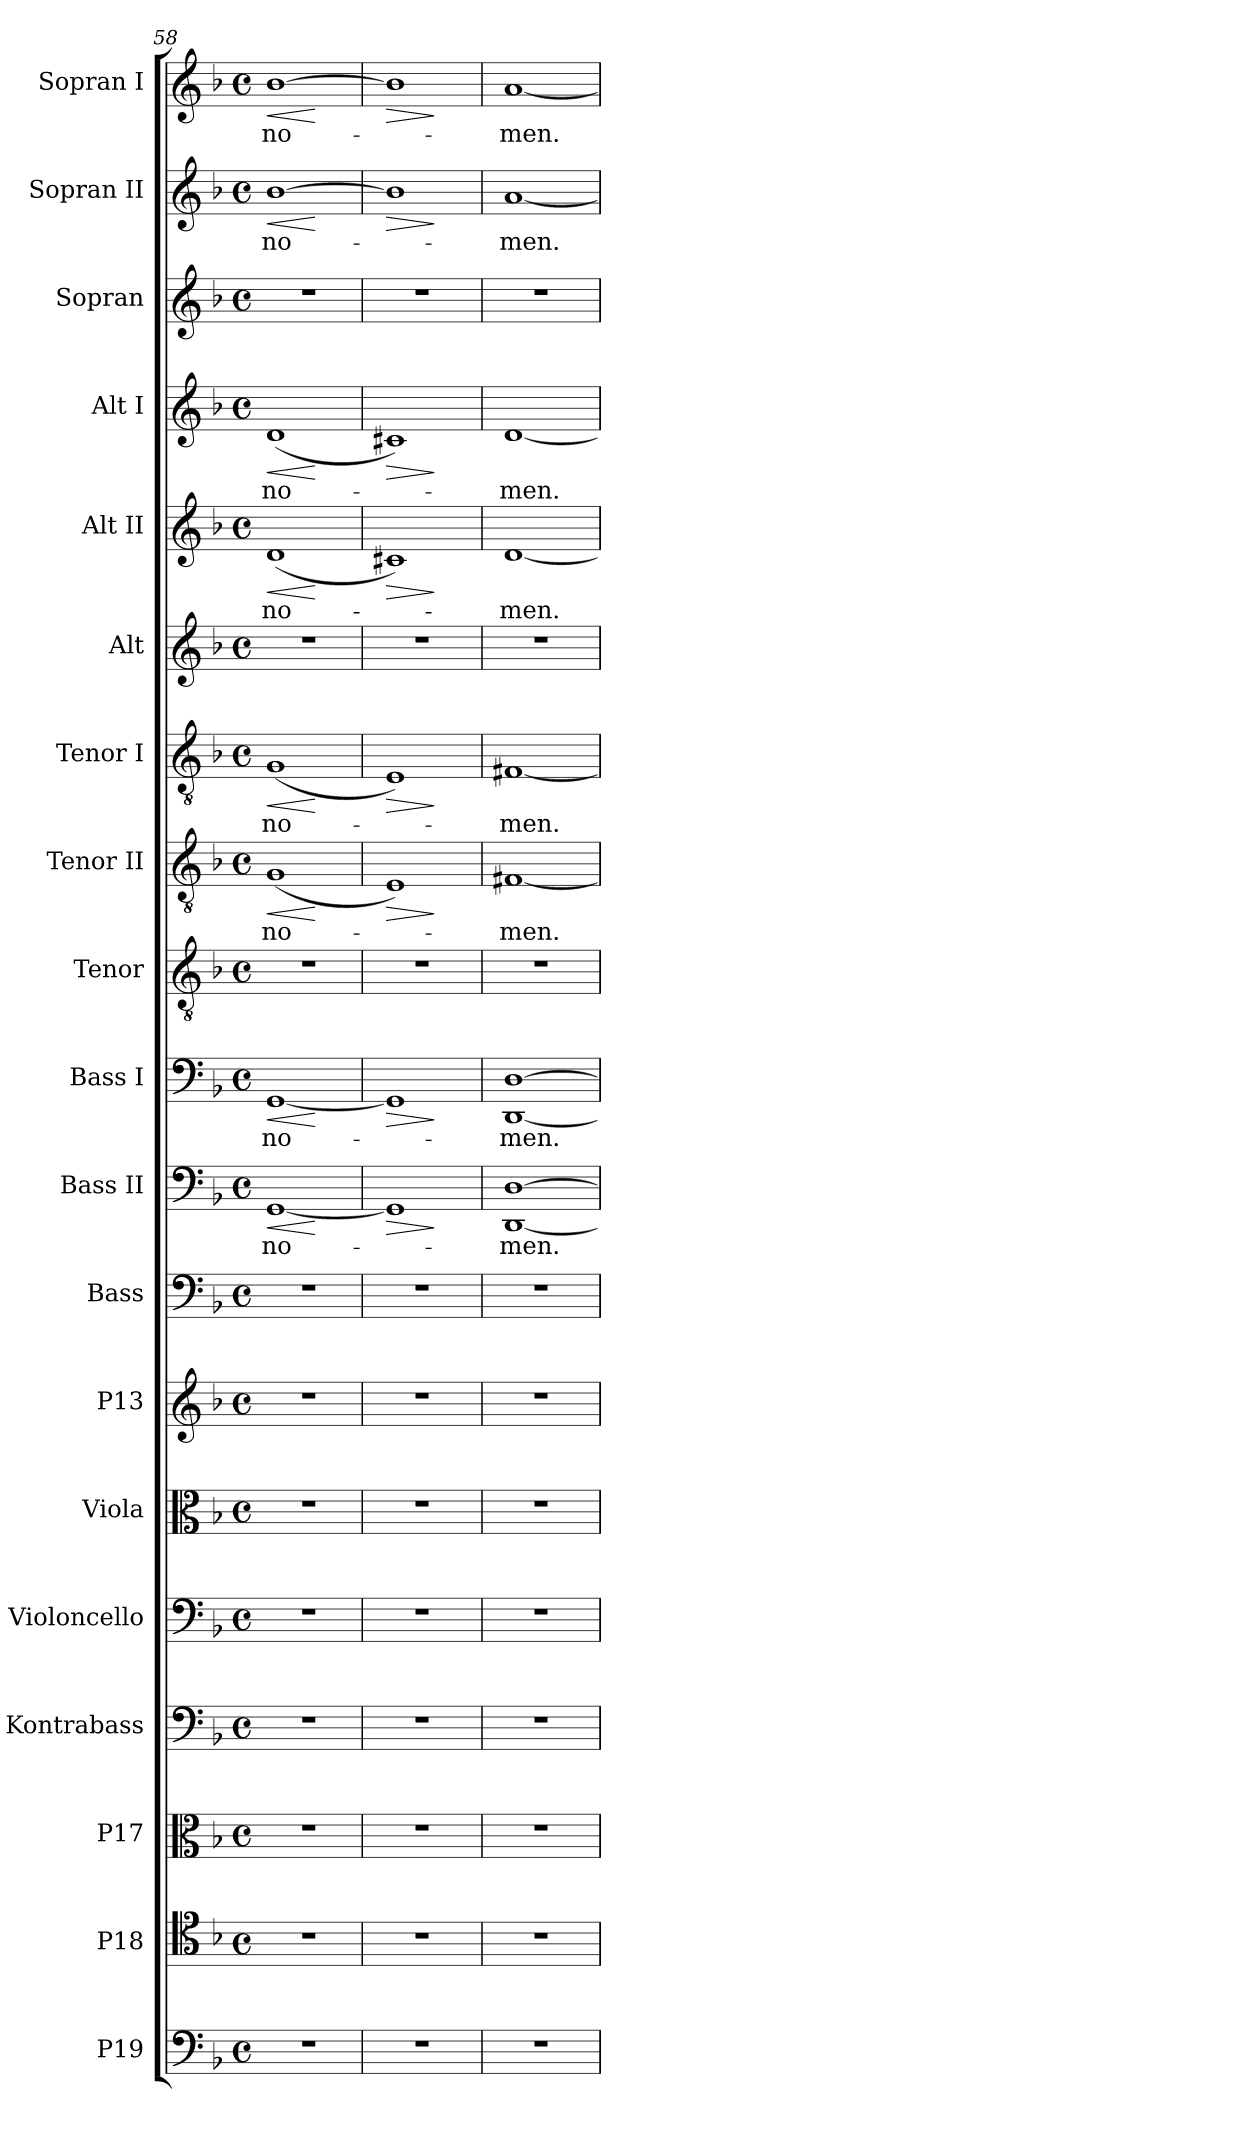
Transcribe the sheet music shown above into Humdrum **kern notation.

**kern	**kern	**kern	**kern	**kern	**kern	**kern	**kern	**kern	**text	**dynam	**kern	**text	**dynam	**kern	**kern	**text	**dynam	**kern	**text	**dynam	**kern	**kern	**text	**dynam	**kern	**text	**dynam	**kern	**kern	**text	**dynam	**kern	**text	**dynam
*part19	*part18	*part17	*part16	*part15	*part14	*part13	*part12	*part11	*part11	*part11	*part10	*part10	*part10	*part9	*part8	*part8	*part8	*part7	*part7	*part7	*part6	*part5	*part5	*part5	*part4	*part4	*part4	*part3	*part2	*part2	*part2	*part1	*part1	*part1
*staff19	*staff18	*staff17	*staff16	*staff15	*staff14	*staff13	*staff12	*staff11	*staff11	*staff11	*staff10	*staff10	*staff10	*staff9	*staff8	*staff8	*staff8	*staff7	*staff7	*staff7	*staff6	*staff5	*staff5	*staff5	*staff4	*staff4	*staff4	*staff3	*staff2	*staff2	*staff2	*staff1	*staff1	*staff1
*I"P19	*I"P18	*I"P17	*I"Kontrabass	*I"Violoncello	*I"Viola	*I"P13	*I"Bass	*I"Bass II	*	*	*I"Bass I	*	*	*I"Tenor	*I"Tenor II	*	*	*I"Tenor I	*	*	*I"Alt	*I"Alt II	*	*	*I"Alt I	*	*	*I"Sopran	*I"Sopran II	*	*	*I"Sopran I	*	*
*	*	*	*I'Kb.	*I'Vc.	*I'Vla.	*	*I'B.	*I'B.	*	*	*I'B.	*	*	*I'T.	*I'T.	*	*	*I'T.	*	*	*I'A.	*I'A.	*	*	*I'A.	*	*	*I'S.	*I'S.	*	*	*I'S.	*	*
*clefF4	*clefC4	*clefC3	*clefF4	*clefF4	*clefC3	*clefG2	*clefF4	*clefF4	*	*	*clefF4	*	*	*clefGv2	*clefGv2	*	*	*clefGv2	*	*	*clefG2	*clefG2	*	*	*clefG2	*	*	*clefG2	*clefG2	*	*	*clefG2	*	*
*	*	*	*ITrd7c12	*	*	*	*	*	*	*	*	*	*	*ITrd7c12	*ITrd7c12	*	*	*ITrd7c12	*	*	*	*	*	*	*	*	*	*	*	*	*	*	*	*
*k[b-]	*k[b-]	*k[b-]	*k[b-]	*k[b-]	*k[b-]	*k[b-]	*k[b-]	*k[b-]	*	*	*k[b-]	*	*	*k[b-]	*k[b-]	*	*	*k[b-]	*	*	*k[b-]	*k[b-]	*	*	*k[b-]	*	*	*k[b-]	*k[b-]	*	*	*k[b-]	*	*
*F:	*F:	*F:	*F:	*F:	*F:	*F:	*F:	*F:	*	*	*F:	*	*	*F:	*F:	*	*	*F:	*	*	*F:	*F:	*	*	*F:	*	*	*F:	*F:	*	*	*F:	*	*
*M4/4	*M4/4	*M4/4	*M4/4	*M4/4	*M4/4	*M4/4	*M4/4	*M4/4	*	*	*M4/4	*	*	*M4/4	*M4/4	*	*	*M4/4	*	*	*M4/4	*M4/4	*	*	*M4/4	*	*	*M4/4	*M4/4	*	*	*M4/4	*	*
*met(c)	*met(c)	*met(c)	*met(c)	*met(c)	*met(c)	*met(c)	*met(c)	*met(c)	*	*	*met(c)	*	*	*met(c)	*met(c)	*	*	*met(c)	*	*	*met(c)	*met(c)	*	*	*met(c)	*	*	*met(c)	*met(c)	*	*	*met(c)	*	*
=58	=58	=58	=58	=58	=58	=58	=58	=58	=58	=58	=58	=58	=58	=58	=58	=58	=58	=58	=58	=58	=58	=58	=58	=58	=58	=58	=58	=58	=58	=58	=58	=58	=58	=58
!	!	!	!	!	!	!	!	!	!LO:LY:b:color=#000000	!LO:HP:b	!	!	!	!	!	!	!	!	!	!	!	!	!	!	!	!	!	!	!	!	!	!	!	!
!	!	!	!	!	!	!	!	!	!	!	!	!LO:LY:b:color=#000000	!LO:HP:b	!	!	!	!	!	!	!	!	!	!	!	!	!	!	!	!	!	!	!	!	!
!	!	!	!	!	!	!	!	!	!	!	!	!	!	!	!	!LO:LY:b:color=#000000	!LO:HP:b	!	!	!	!	!	!	!	!	!	!	!	!	!	!	!	!	!
!	!	!	!	!	!	!	!	!	!	!	!	!	!	!	!	!	!	!	!LO:LY:b:color=#000000	!LO:HP:b	!	!	!	!	!	!	!	!	!	!	!	!	!	!
!	!	!	!	!	!	!	!	!	!	!	!	!	!	!	!	!	!	!	!	!	!	!	!LO:LY:b:color=#000000	!LO:HP:b	!	!	!	!	!	!	!	!	!	!
!	!	!	!	!	!	!	!	!	!	!	!	!	!	!	!	!	!	!	!	!	!	!	!	!	!	!LO:LY:b:color=#000000	!LO:HP:b	!	!	!	!	!	!	!
!	!	!	!	!	!	!	!	!	!	!	!	!	!	!	!	!	!	!	!	!	!	!	!	!	!	!	!	!	!	!LO:LY:b:color=#000000	!LO:HP:b	!	!	!
!	!	!	!	!	!	!	!	!	!	!	!	!	!	!	!	!	!	!	!	!	!	!	!	!	!	!	!	!	!	!	!	!	!LO:LY:b:color=#000000	!LO:HP:b
1r	1r	1r	1r	1r	1r	1r	1r	[1GGi	no-	<	[1GGi	no-	<	1r	(1GGi	no-	<	(1GGi	no-	<	1r	(1di	no-	<	(1di	no-	<	1r	[1b-i	no-	<	[1b-i	no-	<
.	.	.	.	.	.	.	.	.	.	[	.	.	[	.	.	.	[	.	.	[	.	.	.	[	.	.	[	.	.	.	[	.	.	[
=59	=59	=59	=59	=59	=59	=59	=59	=59	=59	=59	=59	=59	=59	=59	=59	=59	=59	=59	=59	=59	=59	=59	=59	=59	=59	=59	=59	=59	=59	=59	=59	=59	=59	=59
!	!	!	!	!	!	!	!	!	!	!LO:HP:b	!	!	!LO:HP:b	!	!	!	!LO:HP:b	!	!	!LO:HP:b	!	!	!	!LO:HP:b	!	!	!LO:HP:b	!	!	!	!LO:HP:b	!	!	!LO:HP:b
1r	1r	1r	1r	1r	1r	1r	1r	1GGi]	.	>	1GGi]	.	>	1r	1EEi)	.	>	1EEi)	.	>	1r	1c#Xi)	.	>	1c#Xi)	.	>	1r	1b-i]	.	>	1b-i]	.	>
.	.	.	.	.	.	.	.	.	.	]	.	.	]	.	.	.	]	.	.	]	.	.	.	]	.	.	]	.	.	.	]	.	.	]
=60	=60	=60	=60	=60	=60	=60	=60	=60	=60	=60	=60	=60	=60	=60	=60	=60	=60	=60	=60	=60	=60	=60	=60	=60	=60	=60	=60	=60	=60	=60	=60	=60	=60	=60
!	!	!	!	!	!	!	!	!	!LO:LY:b:color=#000000	!	!	!	!	!	!	!	!	!	!	!	!	!	!	!	!	!	!	!	!	!	!	!	!	!
!	!	!	!	!	!	!	!	!	!	!	!	!LO:LY:b:color=#000000	!	!	!	!	!	!	!	!	!	!	!	!	!	!	!	!	!	!	!	!	!	!
!	!	!	!	!	!	!	!	!	!	!	!	!	!	!	!	!LO:LY:b:color=#000000	!	!	!	!	!	!	!	!	!	!	!	!	!	!	!	!	!	!
!	!	!	!	!	!	!	!	!	!	!	!	!	!	!	!	!	!	!	!LO:LY:b:color=#000000	!	!	!	!	!	!	!	!	!	!	!	!	!	!	!
!	!	!	!	!	!	!	!	!	!	!	!	!	!	!	!	!	!	!	!	!	!	!	!LO:LY:b:color=#000000	!	!	!	!	!	!	!	!	!	!	!
!	!	!	!	!	!	!	!	!	!	!	!	!	!	!	!	!	!	!	!	!	!	!	!	!	!	!LO:LY:b:color=#000000	!	!	!	!	!	!	!	!
!	!	!	!	!	!	!	!	!	!	!	!	!	!	!	!	!	!	!	!	!	!	!	!	!	!	!	!	!	!	!LO:LY:b:color=#000000	!	!	!	!
!	!	!	!	!	!	!	!	!	!	!	!	!	!	!	!	!	!	!	!	!	!	!	!	!	!	!	!	!	!	!	!	!	!LO:LY:b:color=#000000	!
1r	1r	1r	1r	1r	1r	1r	1r	[1DDi [1Di	-men.	.	[1DDi [1Di	-men.	.	1r	[1FF#Xi	-men.	.	[1FF#Xi	-men.	.	1r	[1di	-men.	.	[1di	-men.	.	1r	[1ai	-men.	.	[1ai	-men.	.
=	=	=	=	=	=	=	=	=	=	=	=	=	=	=	=	=	=	=	=	=	=	=	=	=	=	=	=	=	=	=	=	=	=	=
*-	*-	*-	*-	*-	*-	*-	*-	*-	*-	*-	*-	*-	*-	*-	*-	*-	*-	*-	*-	*-	*-	*-	*-	*-	*-	*-	*-	*-	*-	*-	*-	*-	*-	*-
